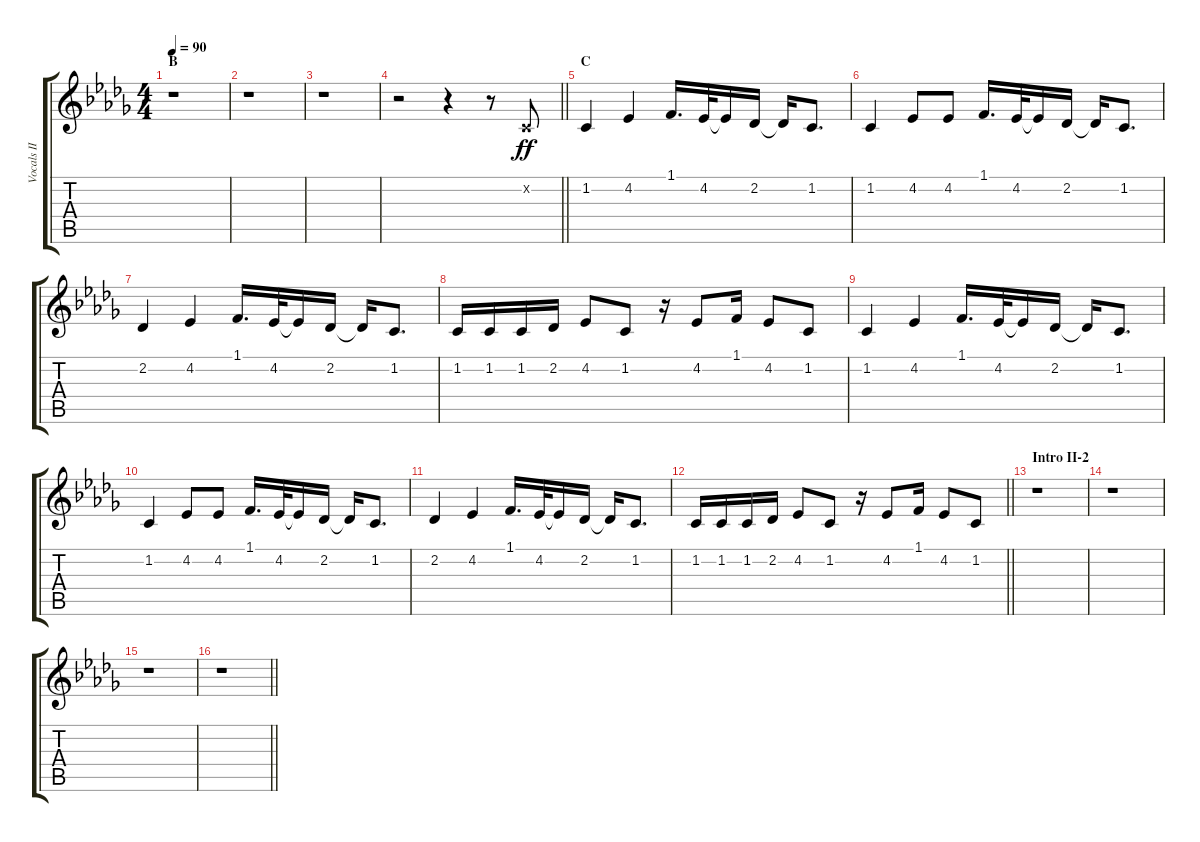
\track ("Vocals II" "Vocals II") {instrument voiceoohs}
\staff {score tabs}
\tuning (E4 B3 G3 D3 A2 E2) {hide}
\ts (4 4)
\section ("" "B")
\tempo 90
\clef g2
\ks db
r.1{dy fff} |
r.1 |
r.1 |
\barLineRight lightlight
r.2 r.4 r.8 1.2{x}.8{dy ff} |
\section ("" "C")
1.2.4 4.2.4 1.1.16{d} 4.2.32 4.2{t}.16 2.2.16 2.2{t}.16 1.2.8{d} |
1.2.4 4.2.8 4.2.8 1.1.16{d} 4.2.32 4.2{t}.16 2.2.16 2.2{t}.16 1.2.8{d} |
2.2.4 4.2.4 1.1.16{d} 4.2.32 4.2{t}.16 2.2.16 2.2{t}.16 1.2.8{d} |
1.2.16 1.2.16 1.2.16 2.2.16 4.2.8 1.2.8 r.16 4.2.8 1.1.16 4.2.8 1.2.8 |
1.2.4 4.2.4 1.1.16{d} 4.2.32 4.2{t}.16 2.2.16 2.2{t}.16 1.2.8{d} |
1.2.4 4.2.8 4.2.8 1.1.16{d} 4.2.32 4.2{t}.16 2.2.16 2.2{t}.16 1.2.8{d} |
2.2.4 4.2.4 1.1.16{d} 4.2.32 4.2{t}.16 2.2.16 2.2{t}.16 1.2.8{d} |
\barLineRight lightlight
1.2.16 1.2.16 1.2.16 2.2.16 4.2.8 1.2.8 r.16 4.2.8 1.1.16 4.2.8 1.2.8 |
\section ("" "Intro II-2")
r.1 |
r.1 |
r.1 |
\barLineRight lightlight
r.1
